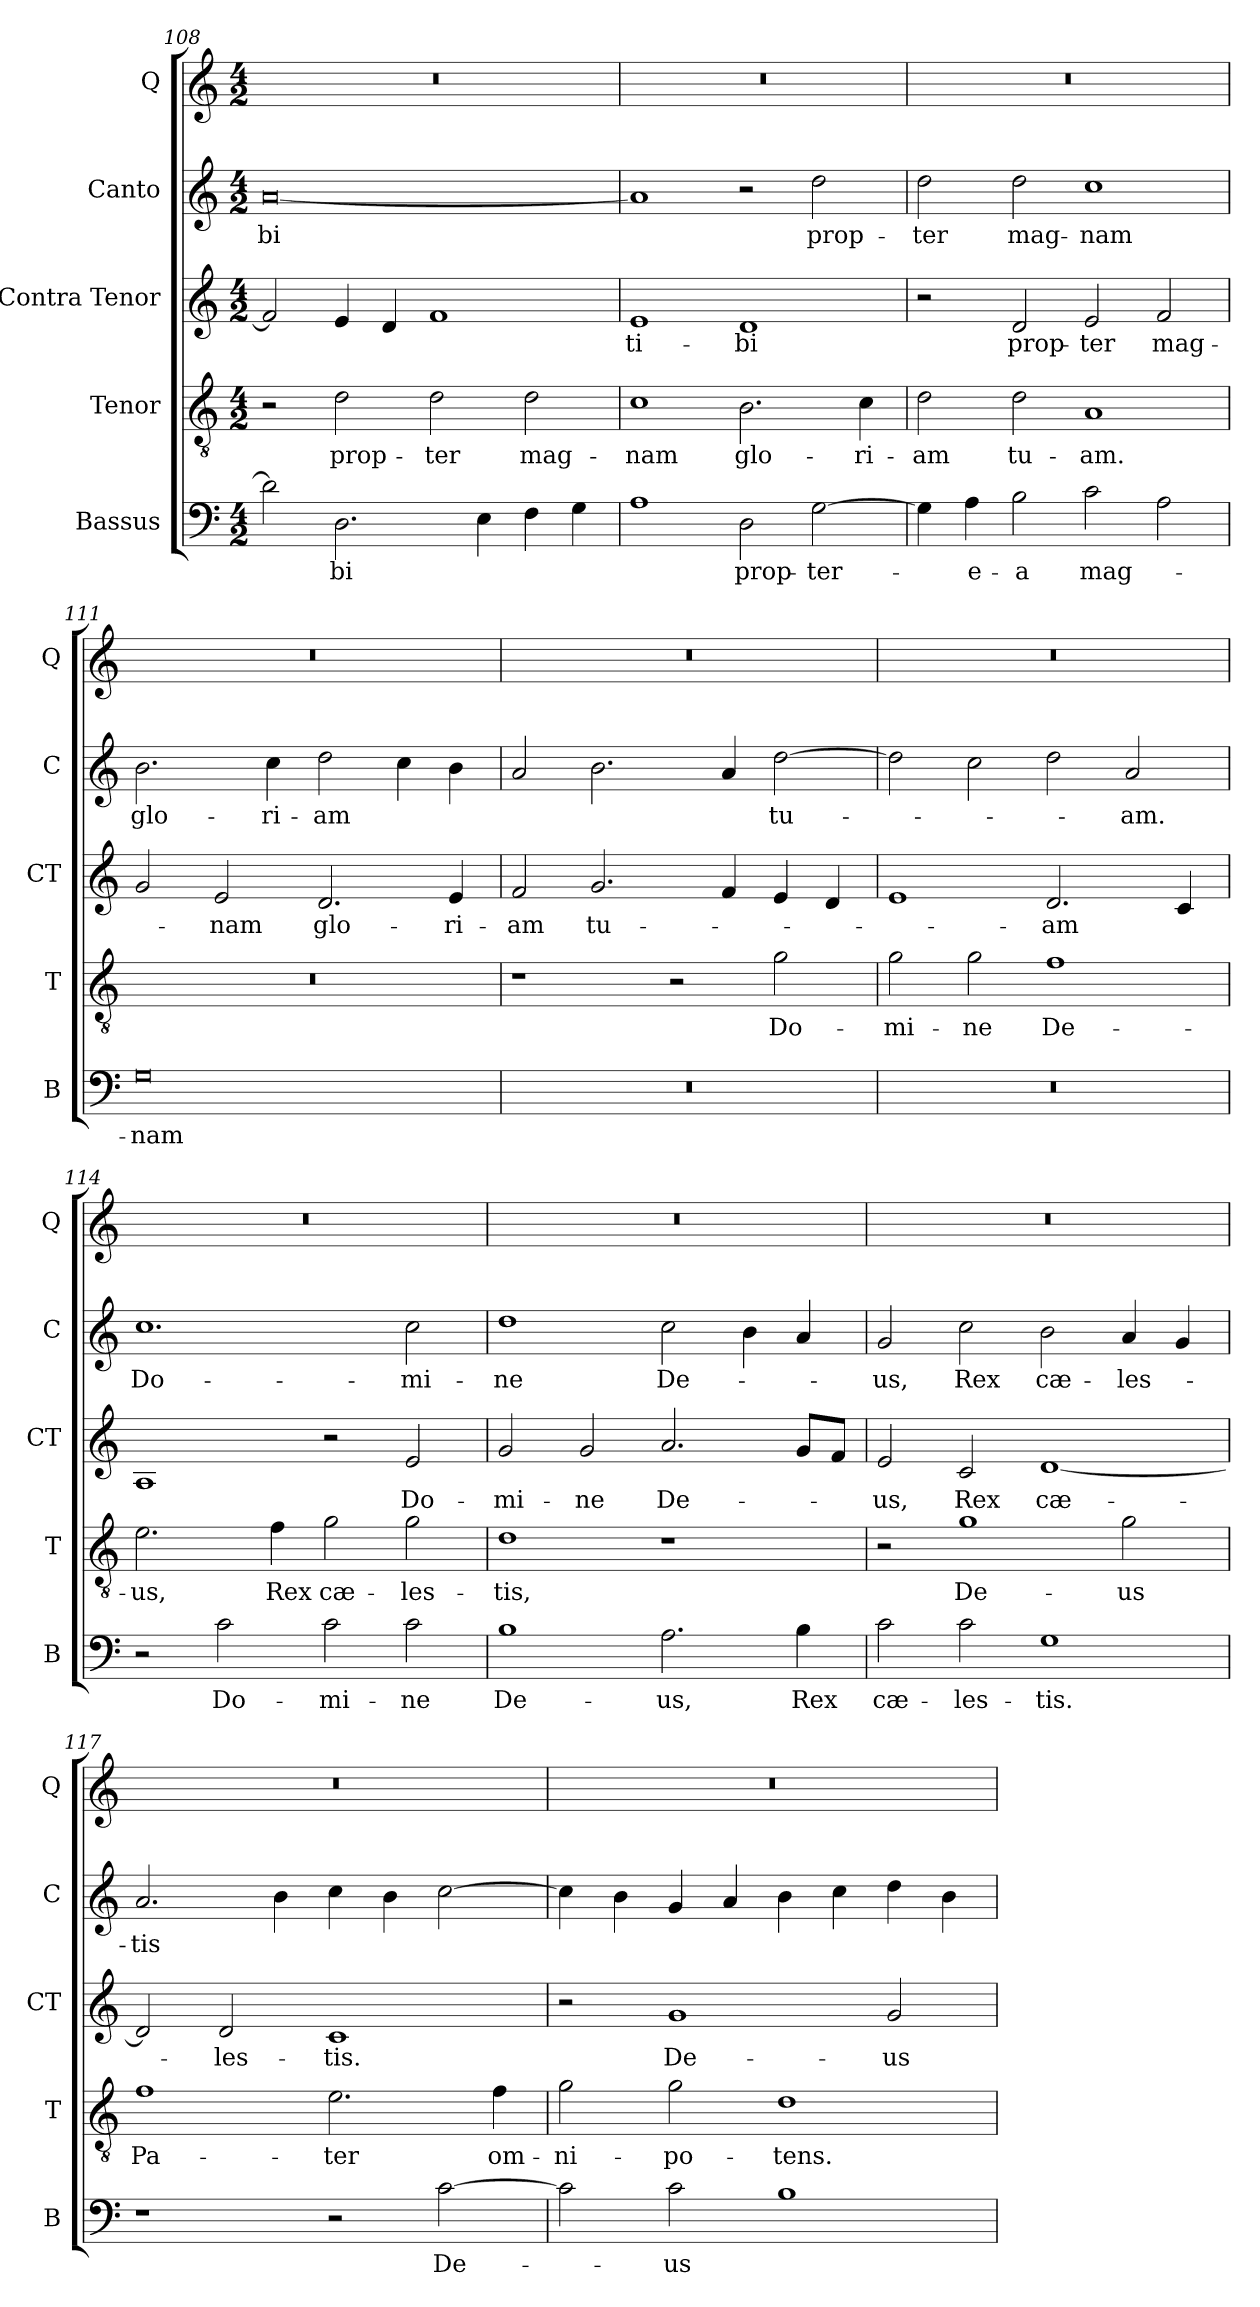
**kern	**text	**kern	**text	**kern	**text	**kern	**text	**kern
*part5	*part5	*part4	*part4	*part3	*part3	*part2	*part2	*part1
*staff5	*staff5	*staff4	*staff4	*staff3	*staff3	*staff2	*staff2	*staff1
*I"Bassus	*	*I"Tenor	*	*I"Contra Tenor	*	*I"Canto	*	*I"Q
*I'B	*	*I'T	*	*I'CT	*	*I'C	*	*I'Q
*clefF4	*	*clefGv2	*	*clefG2	*	*clefG2	*	*clefG2
*k[]	*	*k[]	*	*k[]	*	*k[]	*	*k[]
*C:	*	*C:	*	*C:	*	*C:	*	*C:
*M4/2	*	*M4/2	*	*M4/2	*	*M4/2	*	*M4/2
=108	=108	=108	=108	=108	=108	=108	=108	=108
!	!	!	!	!	!	!	!LO:LY:b	!
2d\]	.	2r	.	2f/]	.	[0a	-bi	0r
!	!LO:LY:b	!	!	!	!	!	!	!
!	!	!	!LO:LY:b	!	!	!	!	!
2.D\	-bi	2d\	prop-	4e/	.	.	.	.
.	.	.	.	4d/	.	.	.	.
!	!	!	!LO:LY:b	!	!	!	!	!
.	.	2d\	-ter	1f	.	.	.	.
4E\	.	.	.	.	.	.	.	.
!	!	!	!LO:LY:b	!	!	!	!	!
4F\	.	2d\	mag-	.	.	.	.	.
4G\	.	.	.	.	.	.	.	.
=109	=109	=109	=109	=109	=109	=109	=109	=109
!	!	!	!LO:LY:b	!	!	!	!	!
!	!	!	!	!	!LO:LY:b	!	!	!
1A	.	1c	-nam	1e	ti-	1a]	.	0r
!	!LO:LY:b	!	!	!	!	!	!	!
!	!	!	!LO:LY:b	!	!	!	!	!
!	!	!	!	!	!LO:LY:b	!	!	!
2D\	prop-	2.B\	glo-	1d	-bi	2r	.	.
!	!LO:LY:b	!	!	!	!	!	!	!
!	!	!	!	!	!	!	!LO:LY:b	!
[2G\	-ter-	.	.	.	.	2dd\	prop-	.
!	!	!	!LO:LY:b	!	!	!	!	!
.	.	4c\	-ri-	.	.	.	.	.
=110	=110	=110	=110	=110	=110	=110	=110	=110
!	!	!	!LO:LY:b	!	!	!	!	!
!	!	!	!	!	!	!	!LO:LY:b	!
4G\]	.	2d\	-am	2r	.	2dd\	-ter	0r
!	!LO:LY:b	!	!	!	!	!	!	!
4A\	-e-	.	.	.	.	.	.	.
!	!LO:LY:b	!	!	!	!	!	!	!
!	!	!	!LO:LY:b	!	!	!	!	!
!	!	!	!	!	!LO:LY:b	!	!	!
!	!	!	!	!	!	!	!LO:LY:b	!
2B\	-a	2d\	tu-	2d/	prop-	2dd\	mag-	.
!	!LO:LY:b	!	!	!	!	!	!	!
!	!	!	!LO:LY:b	!	!	!	!	!
!	!	!	!	!	!LO:LY:b	!	!	!
!	!	!	!	!	!	!	!LO:LY:b	!
2c\	mag-	1A	-am.	2e/	-ter	1cc	-nam	.
!	!	!	!	!	!LO:LY:b	!	!	!
2A\	.	.	.	2f/	mag-	.	.	.
=111	=111	=111	=111	=111	=111	=111	=111	=111
!	!LO:LY:b	!	!	!	!	!	!	!
!	!	!	!	!	!	!	!LO:LY:b	!
0G	-nam	0r	.	2g/	.	2.b\	glo-	0r
!	!	!	!	!	!LO:LY:b	!	!	!
.	.	.	.	2e/	-nam	.	.	.
!	!	!	!	!	!	!	!LO:LY:b	!
.	.	.	.	.	.	4cc\	-ri-	.
!	!	!	!	!	!LO:LY:b	!	!	!
!	!	!	!	!	!	!	!LO:LY:b	!
.	.	.	.	2.d/	glo-	2dd\	-am	.
.	.	.	.	.	.	4cc\	.	.
!	!	!	!	!	!LO:LY:b	!	!	!
.	.	.	.	4e/	-ri-	4b\	.	.
!!LO:LB:g=z
=112	=112	=112	=112	=112	=112	=112	=112	=112
!	!	!	!	!	!LO:LY:b	!	!	!
0r	.	1r	.	2f/	-am	2a/	.	0r
!	!	!	!	!	!LO:LY:b	!	!	!
.	.	.	.	2.g/	tu-	2.b\	.	.
.	.	2r	.	.	.	.	.	.
.	.	.	.	4f/	.	4a/	.	.
!	!	!	!LO:LY:b	!	!	!	!	!
!	!	!	!	!	!	!	!LO:LY:b	!
.	.	2g\	Do-	4e/	.	[2dd\	tu-	.
.	.	.	.	4d/	.	.	.	.
=113	=113	=113	=113	=113	=113	=113	=113	=113
!	!	!	!LO:LY:b	!	!	!	!	!
0r	.	2g\	-mi-	1e	.	2dd\]	.	0r
!	!	!	!LO:LY:b	!	!	!	!	!
.	.	2g\	-ne	.	.	2cc\	.	.
!	!	!	!LO:LY:b	!	!	!	!	!
!	!	!	!	!	!LO:LY:b	!	!	!
.	.	1f	De-	2.d/	-am	2dd\	.	.
!	!	!	!	!	!	!	!LO:LY:b	!
.	.	.	.	.	.	2a/	-am.	.
.	.	.	.	4c/	.	.	.	.
=114	=114	=114	=114	=114	=114	=114	=114	=114
!	!	!	!LO:LY:b	!	!	!	!	!
!	!	!	!	!	!	!	!LO:LY:b	!
2r	.	2.e\	-us,	1A	.	1.cc	Do-	0r
!	!LO:LY:b	!	!	!	!	!	!	!
2c\	Do-	.	.	.	.	.	.	.
!	!	!	!LO:LY:b	!	!	!	!	!
.	.	4f\	Rex	.	.	.	.	.
!	!LO:LY:b	!	!	!	!	!	!	!
!	!	!	!LO:LY:b	!	!	!	!	!
2c\	-mi-	2g\	cæ-	2r	.	.	.	.
!	!LO:LY:b	!	!	!	!	!	!	!
!	!	!	!LO:LY:b	!	!	!	!	!
!	!	!	!	!	!LO:LY:b	!	!	!
!	!	!	!	!	!	!	!LO:LY:b	!
2c\	-ne	2g\	-les-	2e/	Do-	2cc\	-mi-	.
=115	=115	=115	=115	=115	=115	=115	=115	=115
!	!LO:LY:b	!	!	!	!	!	!	!
!	!	!	!LO:LY:b	!	!	!	!	!
!	!	!	!	!	!LO:LY:b	!	!	!
!	!	!	!	!	!	!	!LO:LY:b	!
1B	De-	1d	-tis,	2g/	-mi-	1dd	-ne	0r
!	!	!	!	!	!LO:LY:b	!	!	!
.	.	.	.	2g/	-ne	.	.	.
!	!LO:LY:b	!	!	!	!	!	!	!
!	!	!	!	!	!LO:LY:b	!	!	!
!	!	!	!	!	!	!	!LO:LY:b	!
2.A\	-us,	1r	.	2.a/	De-	2cc\	De-	.
.	.	.	.	.	.	4b\	.	.
!	!LO:LY:b	!	!	!	!	!	!	!
4B\	Rex	.	.	8g/L	.	4a/	.	.
.	.	.	.	8f/J	.	.	.	.
=116	=116	=116	=116	=116	=116	=116	=116	=116
!	!LO:LY:b	!	!	!	!	!	!	!
!	!	!	!	!	!LO:LY:b	!	!	!
!	!	!	!	!	!	!	!LO:LY:b	!
2c\	cæ-	2r	.	2e/	-us,	2g/	-us,	0r
!	!LO:LY:b	!	!	!	!	!	!	!
!	!	!	!LO:LY:b	!	!	!	!	!
!	!	!	!	!	!LO:LY:b	!	!	!
!	!	!	!	!	!	!	!LO:LY:b	!
2c\	-les-	1g	De-	2c/	Rex	2cc\	Rex	.
!	!LO:LY:b	!	!	!	!	!	!	!
!	!	!	!	!	!LO:LY:b	!	!	!
!	!	!	!	!	!	!	!LO:LY:b	!
1G	-tis.	.	.	[1d	cæ-	2b\	cæ-	.
!	!	!	!LO:LY:b	!	!	!	!	!
!	!	!	!	!	!	!	!LO:LY:b	!
.	.	2g\	-us	.	.	4a/	-les-	.
.	.	.	.	.	.	4g/	.	.
!!LO:PB:g=z
=117	=117	=117	=117	=117	=117	=117	=117	=117
!	!	!	!LO:LY:b	!	!	!	!	!
!	!	!	!	!	!	!	!LO:LY:b	!
1r	.	1f	Pa-	2d/]	.	2.a/	-tis	0r
!	!	!	!	!	!LO:LY:b	!	!	!
.	.	.	.	2d/	-les-	.	.	.
.	.	.	.	.	.	4b\	.	.
!	!	!	!LO:LY:b	!	!	!	!	!
!	!	!	!	!	!LO:LY:b	!	!	!
2r	.	2.e\	-ter	1c	-tis.	4cc\	.	.
.	.	.	.	.	.	4b\	.	.
!	!LO:LY:b	!	!	!	!	!	!	!
[2c\	De-	.	.	.	.	[2cc\	.	.
!	!	!	!LO:LY:b	!	!	!	!	!
.	.	4f\	om-	.	.	.	.	.
=118	=118	=118	=118	=118	=118	=118	=118	=118
!	!	!	!LO:LY:b	!	!	!	!	!
2c\]	.	2g\	-ni-	2r	.	4cc\]	.	0r
.	.	.	.	.	.	4b\	.	.
!	!LO:LY:b	!	!	!	!	!	!	!
!	!	!	!LO:LY:b	!	!	!	!	!
!	!	!	!	!	!LO:LY:b	!	!	!
2c\	-us	2g\	-po-	1g	De-	4g/	.	.
.	.	.	.	.	.	4a/	.	.
!	!	!	!LO:LY:b	!	!	!	!	!
1B	.	1d	-tens.	.	.	4b\	.	.
.	.	.	.	.	.	4cc\	.	.
!	!	!	!	!	!LO:LY:b	!	!	!
.	.	.	.	2g/	-us	4dd\	.	.
.	.	.	.	.	.	4b\	.	.
=	=	=	=	=	=	=	=	=
*-	*-	*-	*-	*-	*-	*-	*-	*-
